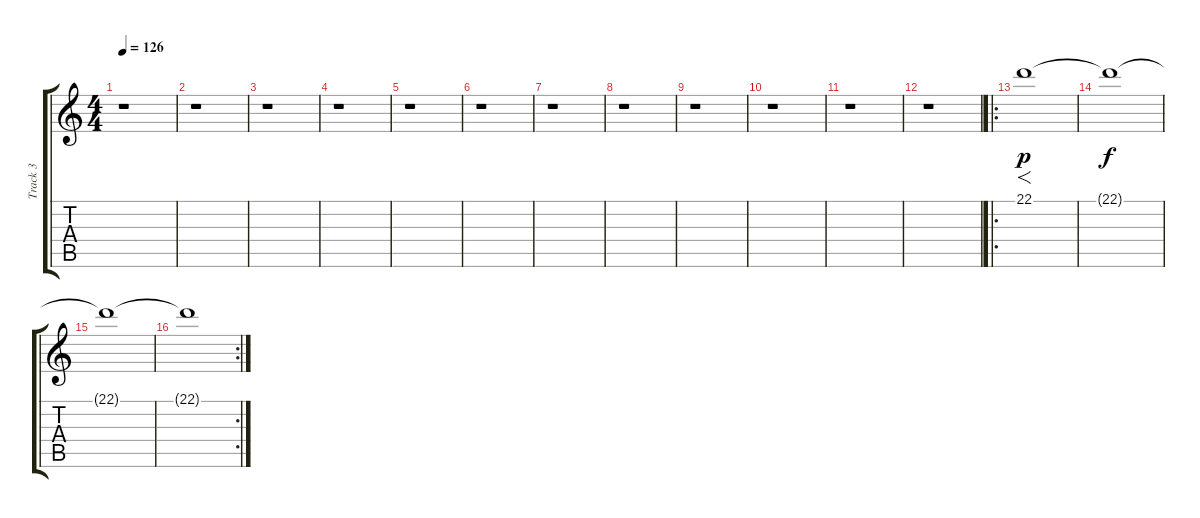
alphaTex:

\track ("Track 3" "Track 3") {instrument stringensemble1}
\staff {score tabs}
\tuning (E4 B3 G3 D3 A2 E2) {hide}
\ts (4 4)
\tempo 126
\clef g2
\ks c
r.1{dy p instrument stringensemble1} |
r.1 |
r.1 |
r.1 |
r.1 |
r.1 |
r.1 |
r.1 |
r.1 |
r.1 |
r.1 |
r.1 |
\ro
22.1.1{f} |
22.1{t}.1{dy f} |
22.1{t}.1 |
\rc 2
22.1{t}.1
